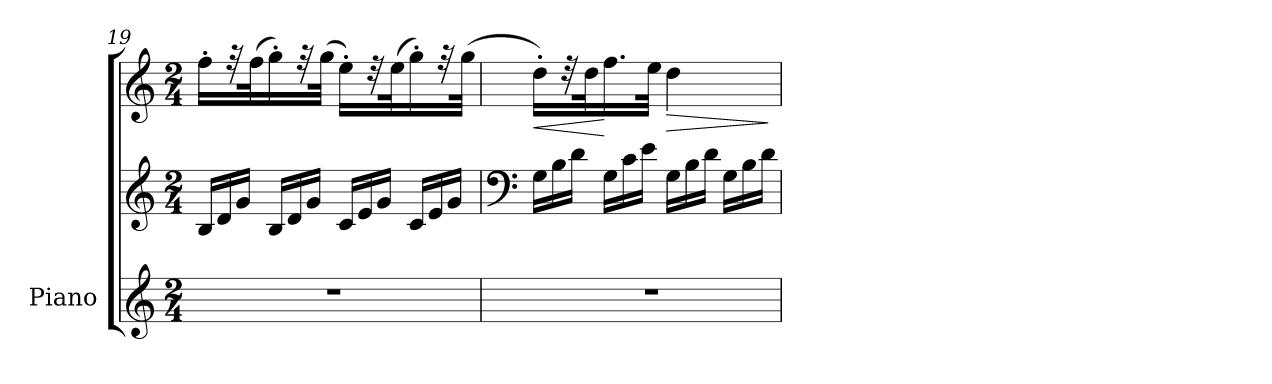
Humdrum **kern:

**kern	**kern	**kern	**dynam
*part1	*part1	*part1	*part1
*staff3	*staff2	*staff1	*staff1/2/3
*I"Piano	*	*	*
*I'Pno	*	*	*
*clefG2	*clefG2	*clefG2	*
*k[]	*k[]	*k[]	*
*M2/4	*M2/4	*M2/4	*
*	*Xtuplet	*	*
=19	=19	=19	=19
2r	24B/LL	16ff'\LL	.
.	24d/	.	.
.	.	32r	.
.	24g/JJ	.	.
.	.	(>32ff\K	.
.	24B/LL	16gg'\)	.
.	24d/	.	.
.	.	32r	.
.	24g/JJ	.	.
.	.	(>32gg\JJk	.
.	24c/LL	16ee'\LL)	.
.	24e/	.	.
.	.	32r	.
.	24g/JJ	.	.
.	.	(>32ee\K	.
.	24c/LL	16gg'\)	.
.	24e/	.	.
.	.	32r	.
.	24g/JJ	.	.
.	.	(>32gg\JJk	.
=20	=20	=20	=20
*	*clefF4	*	*
!	!	!	!LO:HP:b
2r	24G\LL	16dd'\LL)	<
.	24B\	.	.
.	.	32r	.
.	24d\JJ	.	.
.	.	32dd\K	.
.	24G\LL	16.ff\	[
.	24c\	.	.
.	24e\JJ	.	.
.	.	32ee\JJk	.
!	!	!	!LO:HP:b
.	24G\LL	4dd\	>
.	24B\	.	.
.	24d\JJ	.	.
.	24G\LL	.	.
.	24B\	.	.
.	24d\JJ	.	.
.	.	.	]
=	=	=	=
*-	*-	*-	*-
